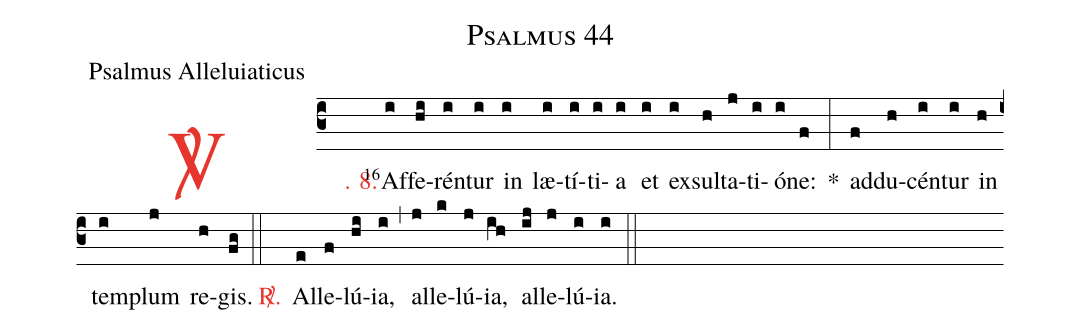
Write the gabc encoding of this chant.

name: Psalmus 44;
office-part: Psalmus Alleluiaticus;
%%
(c3)

<c><sp>V/</sp>. 8.</c>() <v>\VSup{16}</v>Af(i)fe(hi)rén(i)tur(i) in(i) læ(i)tí(i)ti(i)a(i) et(i) ex(i)sul(h)ta(j)ti(i)ó(i)ne:(f) *(:) ad(f)du(h)cén(i)tur(i) in(h) tem(i)plum(j) re(h)gis.(fg) (::)

<nlba><c><sp>R/</sp>.</c>() Al</nlba>(e)le(f)lú(hi)ia,(i) (,) al(j)le(k)lú(j)ia,(ih) al(ij)le(j)lú(i)ia.(i) (::)
